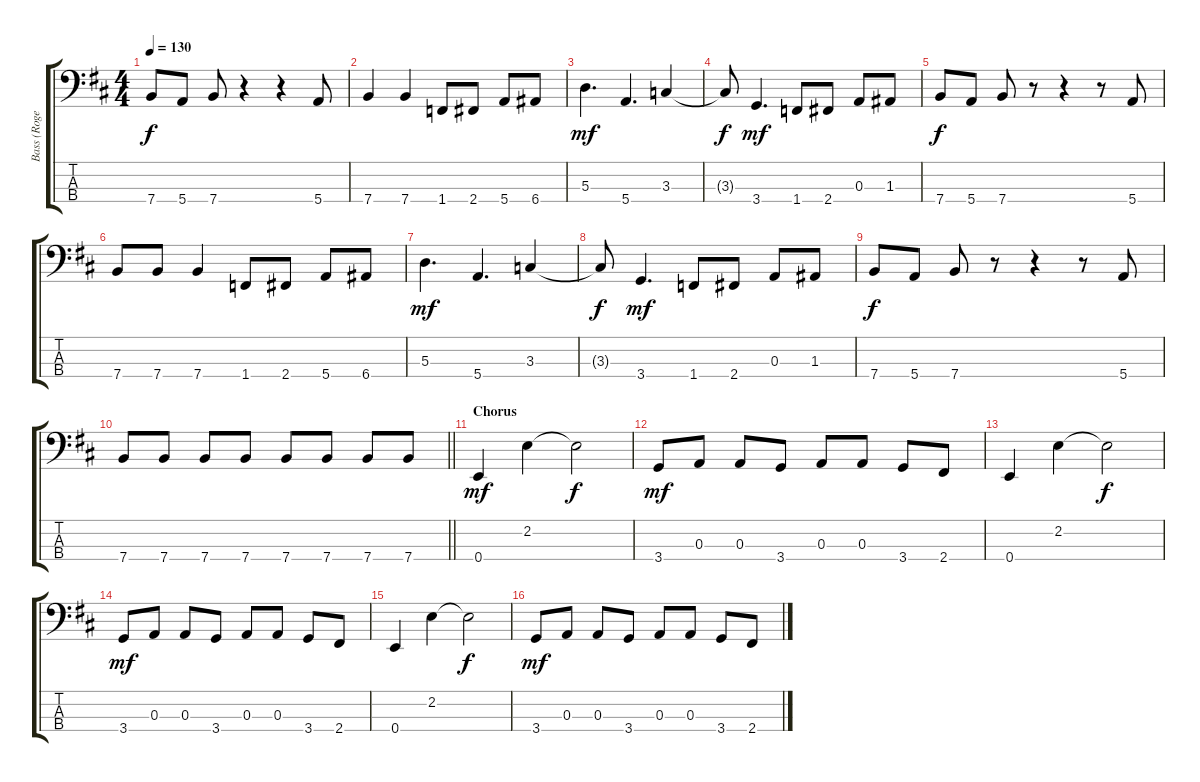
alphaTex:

\track ("Bass (Roger Glover)" "Bass (Roge") {instrument electricbassfinger}
\staff {score tabs}
\tuning (G2 D2 A1 E1) {hide}
\ts (4 4)
\tempo 130
\clef f4
\ks bminor
7.4.8{dy f} 5.4.8 7.4.8 r.4 r.4 5.4.8 |
7.4.4 7.4.4 1.4.8 2.4.8 5.4.8 6.4.8 |
5.3.4{d dy mf} 5.4.4{d} 3.3.4 |
3.3{t}.8{dy f} 3.4.4{d dy mf} 1.4.8 2.4.8 0.3.8 1.3.8 |
7.4.8{dy f} 5.4.8 7.4.8 r.8 r.4 r.8 5.4.8 |
7.4.8 7.4.8 7.4.4 1.4.8 2.4.8 5.4.8 6.4.8 |
5.3.4{d dy mf} 5.4.4{d} 3.3.4 |
3.3{t}.8{dy f} 3.4.4{d dy mf} 1.4.8 2.4.8 0.3.8 1.3.8 |
7.4.8{dy f} 5.4.8 7.4.8 r.8 r.4 r.8 5.4.8 |
\barLineRight lightlight
7.4.8 7.4.8 7.4.8 7.4.8 7.4.8 7.4.8 7.4.8 7.4.8 |
\section ("" "Chorus")
0.4.4{dy mf} 2.2.4 2.2{t}.2{dy f} |
3.4.8{dy mf} 0.3.8 0.3.8 3.4.8 0.3.8 0.3.8 3.4.8 2.4.8 |
0.4.4 2.2.4 2.2{t}.2{dy f} |
3.4.8{dy mf} 0.3.8 0.3.8 3.4.8 0.3.8 0.3.8 3.4.8 2.4.8 |
0.4.4 2.2.4 2.2{t}.2{dy f} |
3.4.8{dy mf} 0.3.8 0.3.8 3.4.8 0.3.8 0.3.8 3.4.8 2.4.8
